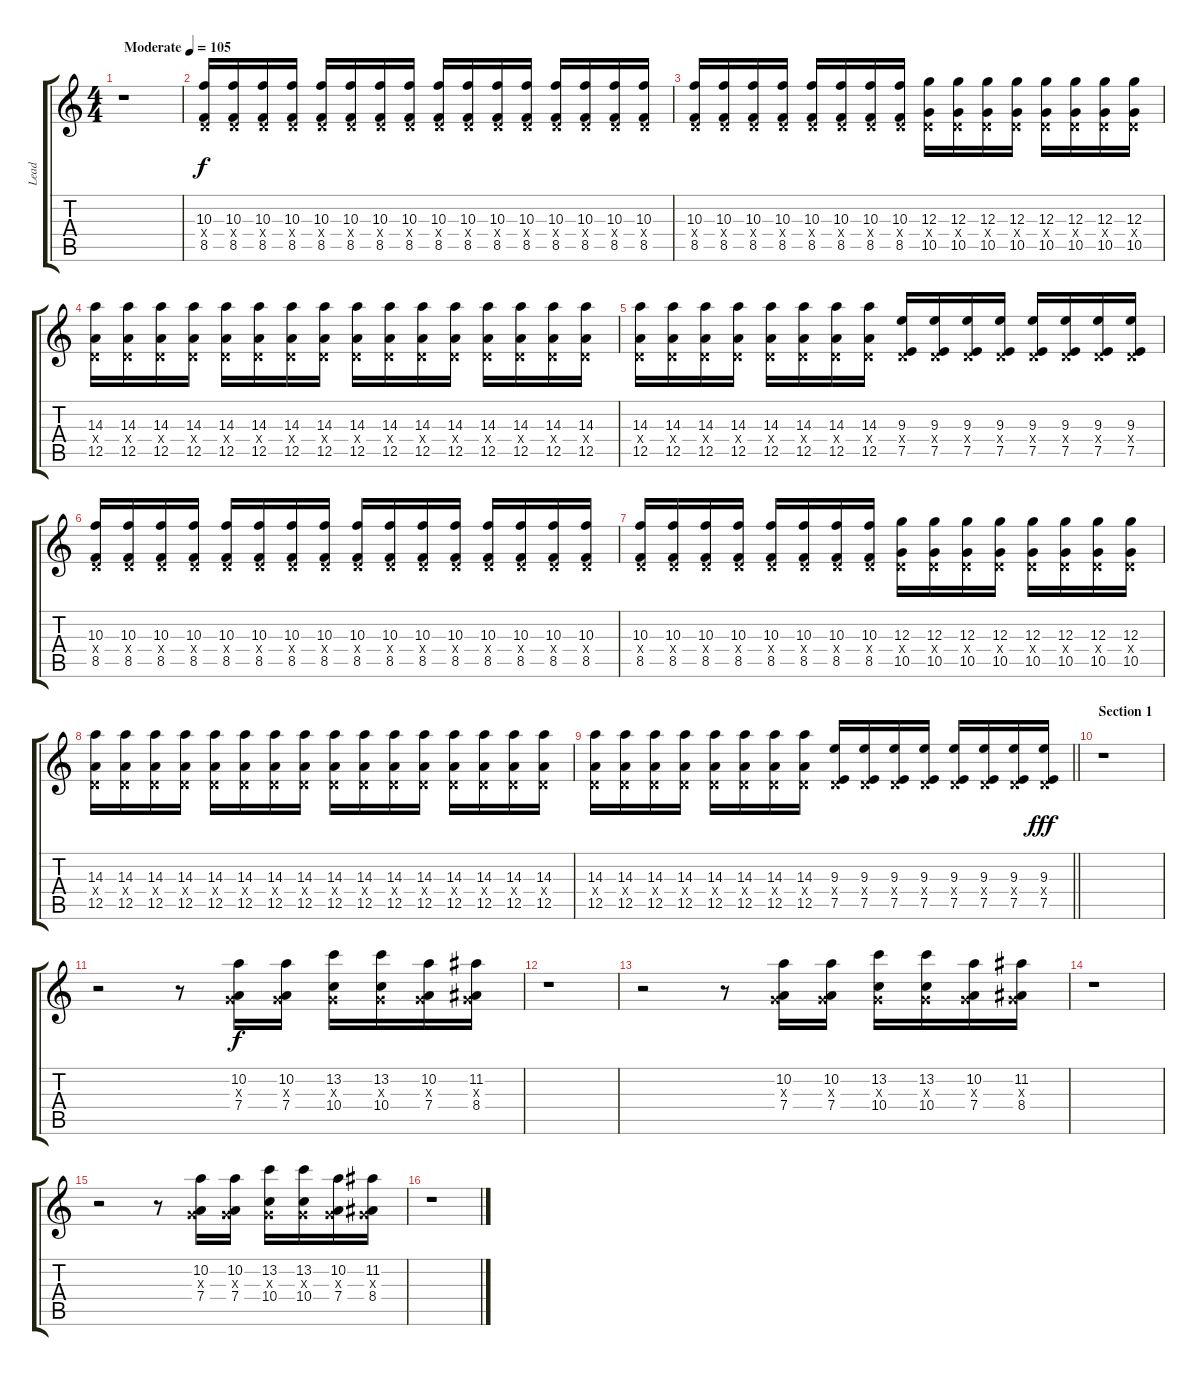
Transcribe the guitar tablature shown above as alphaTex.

\track ("Lead" "Lead") {instrument overdrivenguitar}
\staff {score tabs}
\tuning (E4 B3 G3 D3 A2 D2) {hide}
\ts (4 4)
\tempo (105 "Moderate")
\clef g2
\ks c
r.1{dy f instrument overdrivenguitar} |
(10.3 0.4{x} 8.5).16 (10.3 0.4{x} 8.5).16 (10.3 0.4{x} 8.5).16 (10.3 0.4{x} 8.5).16 (10.3 0.4{x} 8.5).16 (10.3 0.4{x} 8.5).16 (10.3 0.4{x} 8.5).16 (10.3 0.4{x} 8.5).16 (10.3 0.4{x} 8.5).16 (10.3 0.4{x} 8.5).16 (10.3 0.4{x} 8.5).16 (10.3 0.4{x} 8.5).16 (10.3 0.4{x} 8.5).16 (10.3 0.4{x} 8.5).16 (10.3 0.4{x} 8.5).16 (10.3 0.4{x} 8.5).16 |
(10.3 0.4{x} 8.5).16 (10.3 0.4{x} 8.5).16 (10.3 0.4{x} 8.5).16 (10.3 0.4{x} 8.5).16 (10.3 0.4{x} 8.5).16 (10.3 0.4{x} 8.5).16 (10.3 0.4{x} 8.5).16 (10.3 0.4{x} 8.5).16 (12.3 0.4{x} 10.5).16 (12.3 0.4{x} 10.5).16 (12.3 0.4{x} 10.5).16 (12.3 0.4{x} 10.5).16 (12.3 0.4{x} 10.5).16 (12.3 0.4{x} 10.5).16 (12.3 0.4{x} 10.5).16 (12.3 0.4{x} 10.5).16 |
(14.3 0.4{x} 12.5).16 (14.3 0.4{x} 12.5).16 (14.3 0.4{x} 12.5).16 (14.3 0.4{x} 12.5).16 (14.3 0.4{x} 12.5).16 (14.3 0.4{x} 12.5).16 (14.3 0.4{x} 12.5).16 (14.3 0.4{x} 12.5).16 (14.3 0.4{x} 12.5).16 (14.3 0.4{x} 12.5).16 (14.3 0.4{x} 12.5).16 (14.3 0.4{x} 12.5).16 (14.3 0.4{x} 12.5).16 (14.3 0.4{x} 12.5).16 (14.3 0.4{x} 12.5).16 (14.3 0.4{x} 12.5).16 |
(14.3 0.4{x} 12.5).16 (14.3 0.4{x} 12.5).16 (14.3 0.4{x} 12.5).16 (14.3 0.4{x} 12.5).16 (14.3 0.4{x} 12.5).16 (14.3 0.4{x} 12.5).16 (14.3 0.4{x} 12.5).16 (14.3 0.4{x} 12.5).16 (9.3 0.4{x} 7.5).16 (9.3 0.4{x} 7.5).16 (9.3 0.4{x} 7.5).16 (9.3 0.4{x} 7.5).16 (9.3 0.4{x} 7.5).16 (9.3 0.4{x} 7.5).16 (9.3 0.4{x} 7.5).16 (9.3 0.4{x} 7.5).16 |
(10.3 0.4{x} 8.5).16 (10.3 0.4{x} 8.5).16 (10.3 0.4{x} 8.5).16 (10.3 0.4{x} 8.5).16 (10.3 0.4{x} 8.5).16 (10.3 0.4{x} 8.5).16 (10.3 0.4{x} 8.5).16 (10.3 0.4{x} 8.5).16 (10.3 0.4{x} 8.5).16 (10.3 0.4{x} 8.5).16 (10.3 0.4{x} 8.5).16 (10.3 0.4{x} 8.5).16 (10.3 0.4{x} 8.5).16 (10.3 0.4{x} 8.5).16 (10.3 0.4{x} 8.5).16 (10.3 0.4{x} 8.5).16 |
(10.3 0.4{x} 8.5).16 (10.3 0.4{x} 8.5).16 (10.3 0.4{x} 8.5).16 (10.3 0.4{x} 8.5).16 (10.3 0.4{x} 8.5).16 (10.3 0.4{x} 8.5).16 (10.3 0.4{x} 8.5).16 (10.3 0.4{x} 8.5).16 (12.3 0.4{x} 10.5).16 (12.3 0.4{x} 10.5).16 (12.3 0.4{x} 10.5).16 (12.3 0.4{x} 10.5).16 (12.3 0.4{x} 10.5).16 (12.3 0.4{x} 10.5).16 (12.3 0.4{x} 10.5).16 (12.3 0.4{x} 10.5).16 |
(14.3 0.4{x} 12.5).16 (14.3 0.4{x} 12.5).16 (14.3 0.4{x} 12.5).16 (14.3 0.4{x} 12.5).16 (14.3 0.4{x} 12.5).16 (14.3 0.4{x} 12.5).16 (14.3 0.4{x} 12.5).16 (14.3 0.4{x} 12.5).16 (14.3 0.4{x} 12.5).16 (14.3 0.4{x} 12.5).16 (14.3 0.4{x} 12.5).16 (14.3 0.4{x} 12.5).16 (14.3 0.4{x} 12.5).16 (14.3 0.4{x} 12.5).16 (14.3 0.4{x} 12.5).16 (14.3 0.4{x} 12.5).16 |
\barLineRight lightlight
(14.3 0.4{x} 12.5).16 (14.3 0.4{x} 12.5).16 (14.3 0.4{x} 12.5).16 (14.3 0.4{x} 12.5).16 (14.3 0.4{x} 12.5).16 (14.3 0.4{x} 12.5).16 (14.3 0.4{x} 12.5).16 (14.3 0.4{x} 12.5).16 (9.3 0.4{x} 7.5).16 (9.3 0.4{x} 7.5).16 (9.3 0.4{x} 7.5).16 (9.3 0.4{x} 7.5).16 (9.3 0.4{x} 7.5).16 (9.3 0.4{x} 7.5).16 (9.3 0.4{x} 7.5).16 (9.3 0.4{x} 7.5).16{dy fff} |
\section ("" "Section 1")
r.1 |
r.2 r.8 (10.2 0.3{x} 7.4).16{dy f} (10.2 0.3{x} 7.4).16 (13.2 0.3{x} 10.4).16 (13.2 0.3{x} 10.4).16 (10.2 0.3{x} 7.4).16 (11.2 0.3{x} 8.4).16 |
r.1 |
r.2 r.8 (10.2 0.3{x} 7.4).16 (10.2 0.3{x} 7.4).16 (13.2 0.3{x} 10.4).16 (13.2 0.3{x} 10.4).16 (10.2 0.3{x} 7.4).16 (11.2 0.3{x} 8.4).16 |
r.1 |
r.2 r.8 (10.2 0.3{x} 7.4).16 (10.2 0.3{x} 7.4).16 (13.2 0.3{x} 10.4).16 (13.2 0.3{x} 10.4).16 (10.2 0.3{x} 7.4).16 (11.2 0.3{x} 8.4).16 |
r.1
